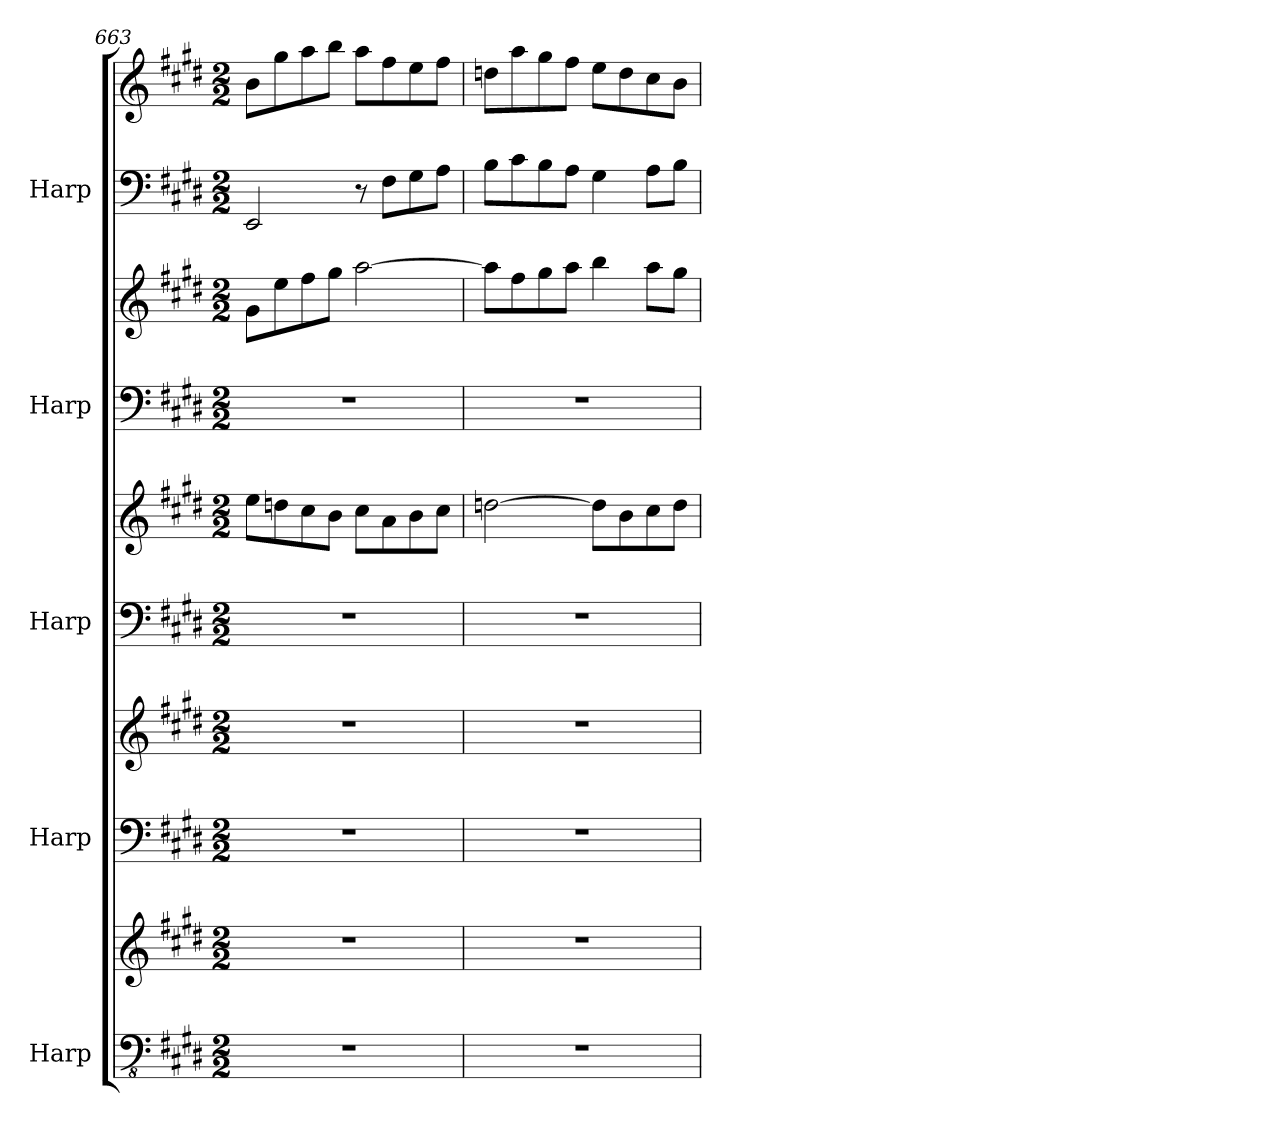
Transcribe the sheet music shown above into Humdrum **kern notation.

**kern	**kern	**kern	**kern	**kern	**kern	**kern	**kern	**kern	**kern
*part5	*part5	*part4	*part4	*part3	*part3	*part2	*part2	*part1	*part1
*staff10	*staff9	*staff8	*staff7	*staff6	*staff5	*staff4	*staff3	*staff2	*staff1
*I"Harp	*	*I"Harp	*	*I"Harp	*	*I"Harp	*	*I"Harp	*
*I'Hp	*	*I'Hp	*	*I'Hp	*	*I'Hp	*	*I'Hp	*
*clefFv4	*clefG2	*clefF4	*clefG2	*clefF4	*clefG2	*clefF4	*clefG2	*clefF4	*clefG2
*k[f#c#g#d#]	*k[f#c#g#d#]	*k[f#c#g#d#]	*k[f#c#g#d#]	*k[f#c#g#d#]	*k[f#c#g#d#]	*k[f#c#g#d#]	*k[f#c#g#d#]	*k[f#c#g#d#]	*k[f#c#g#d#]
*M2/2	*M2/2	*M2/2	*M2/2	*M2/2	*M2/2	*M2/2	*M2/2	*M2/2	*M2/2
=663	=663	=663	=663	=663	=663	=663	=663	=663	=663
1r	1r	1r	1r	1r	8ee\L	1r	8g#\L	2EE/	8b\L
.	.	.	.	.	8ddn\	.	8ee\	.	8gg#\
.	.	.	.	.	8cc#\	.	8ff#\	.	8aa\
.	.	.	.	.	8b\J	.	8gg#\J	.	8bb\J
.	.	.	.	.	8cc#\L	.	[2aa\	8r	8aa\L
.	.	.	.	.	8a\	.	.	8F#\L	8ff#\
.	.	.	.	.	8b\	.	.	8G#\	8ee\
.	.	.	.	.	8cc#\J	.	.	8A\J	8ff#\J
=664	=664	=664	=664	=664	=664	=664	=664	=664	=664
1r	1r	1r	1r	1r	[2ddn\	1r	8aa\L]	8B\L	8ddn\L
.	.	.	.	.	.	.	8ff#\	8c#\	8aa\
.	.	.	.	.	.	.	8gg#\	8B\	8gg#\
.	.	.	.	.	.	.	8aa\J	8A\J	8ff#\J
.	.	.	.	.	8dd\L]	.	4bb\	4G#\	8ee\L
.	.	.	.	.	8b\	.	.	.	8dd\
.	.	.	.	.	8cc#\	.	8aa\L	8A\L	8cc#\
.	.	.	.	.	8dd\J	.	8gg#\J	8B\J	8b\J
=	=	=	=	=	=	=	=	=	=
*-	*-	*-	*-	*-	*-	*-	*-	*-	*-
